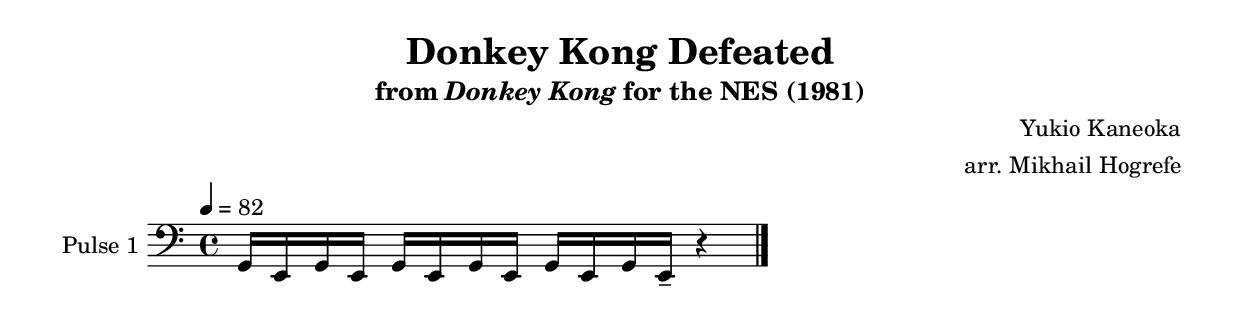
\version "2.20.0"

\book {
    \header {
        title = "Donkey Kong Defeated"
        subtitle = \markup { "from" {\italic "Donkey Kong"} "for the NES (1981)" }
        composer = "Yukio Kaneoka"
        arranger = "arr. Mikhail Hogrefe"
    }

    \score {
        {
            \new StaffGroup <<
                \new Staff \relative c {
                    \set Staff.instrumentName = "Pulse 1"
                    \set Staff.shortInstrumentName = "P.1"
\key c \major
\clef bass
\tempo 4 = 82

g16 e g e g e g e g e g e-- r4 |
\bar "|."
                }
            >>
        }
        \layout {
            \context {
                \Staff
                \RemoveEmptyStaves
            }
            \context {
                \DrumStaff
                \RemoveEmptyStaves
            }
            \context {
                % Force measures to widen, revealing second glissando line
                \Score
                \override SpacingSpanner.base-shortest-duration = #(ly:make-moment 1/32)
            }
        }
        \midi {}
    }
}
